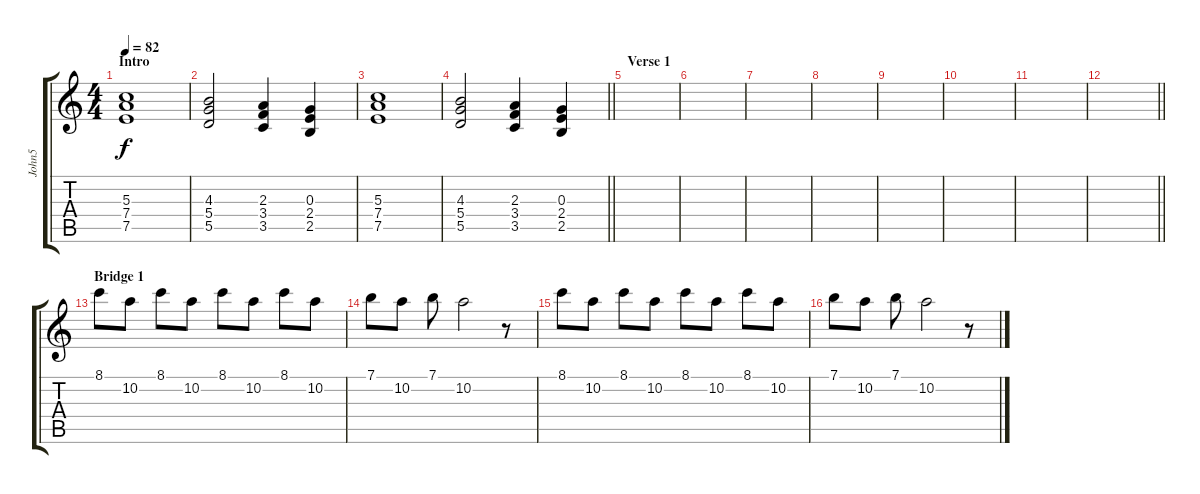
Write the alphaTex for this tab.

\track ("John5" "John5") {instrument electricguitarclean}
\staff {score tabs}
\tuning (E4 B3 G3 D3 A2 E2) {hide}
\ts (4 4)
\section ("" "Intro")
\tempo 82
\clef g2
\ks c
(5.3 7.4 7.5).1{dy f instrument electricguitarclean} |
(4.3 5.4 5.5).2 (2.3 3.4 3.5).4 (0.3 2.4 2.5).4 |
(5.3 7.4 7.5).1 |
\barLineRight lightlight
(4.3 5.4 5.5).2 (2.3 3.4 3.5).4 (0.3 2.4 2.5).4 |
\section ("" "Verse 1")
|
|
|
|
|
|
|
\barLineRight lightlight
|
\section ("" "Bridge 1")
8.1.8{volume 7 instrument electricguitarclean} 10.2.8 8.1.8 10.2.8 8.1.8 10.2.8 8.1.8 10.2.8 |
7.1.8 10.2.8 7.1.8 10.2.2 r.8 |
8.1.8 10.2.8 8.1.8 10.2.8 8.1.8 10.2.8 8.1.8 10.2.8 |
7.1.8 10.2.8 7.1.8 10.2.2 r.8
